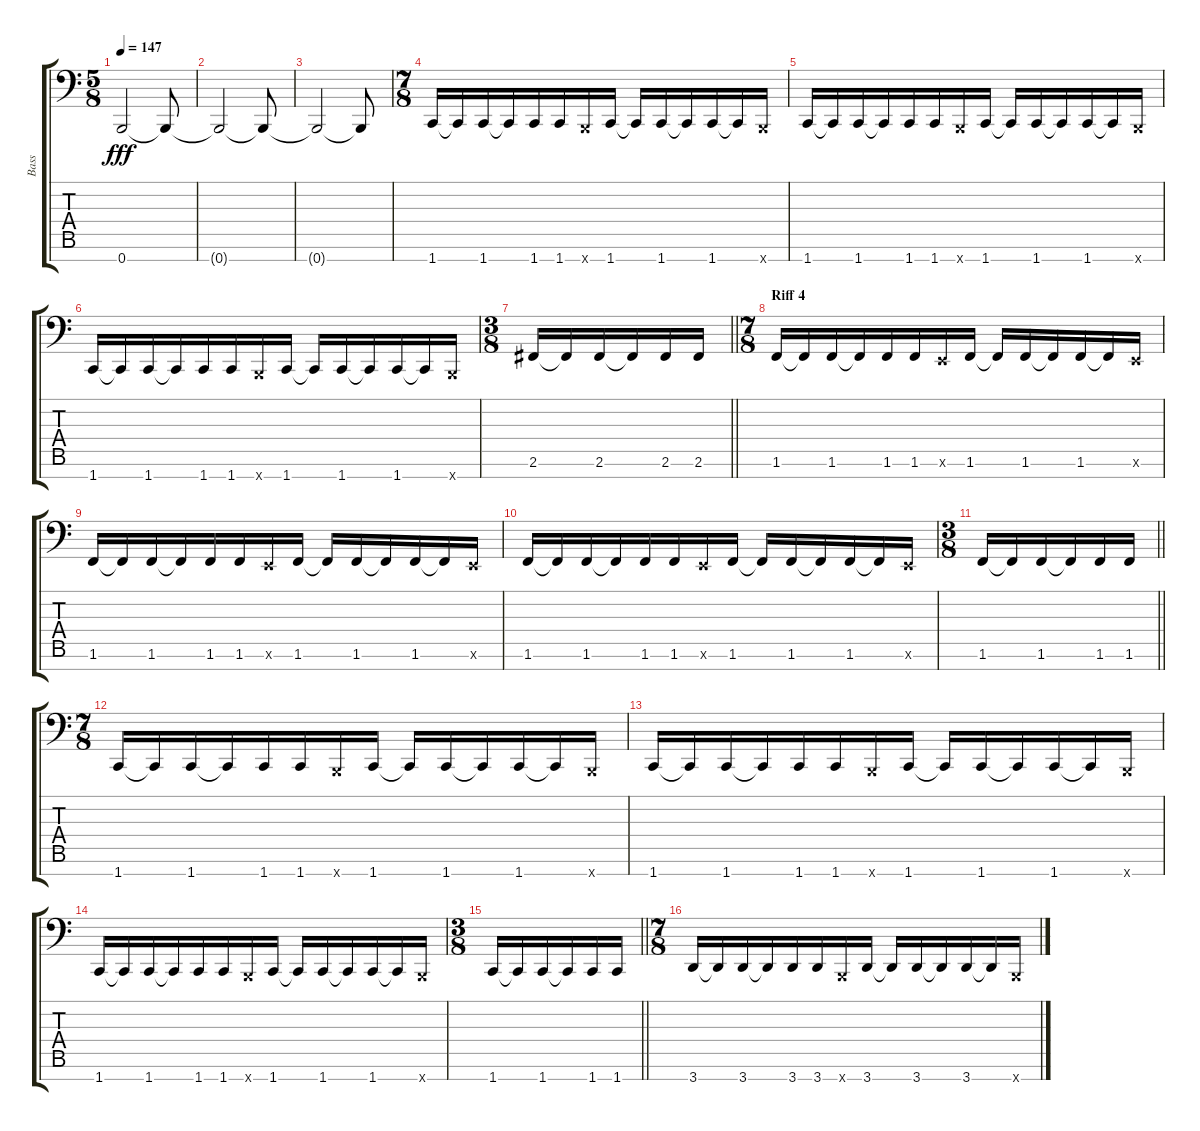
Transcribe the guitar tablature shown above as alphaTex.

\track ("Bass" "Bass") {instrument electricbassfinger}
\staff {score tabs}
\tuning (E3 B2 G2 D2 A1 E1 B0) {hide}
\ts (5 8)
\tempo 147
\clef f4
\ks c
0.7{t}.2{dy fff} 0.7{t}.8 |
0.7{t}.2 0.7{t}.8 |
0.7{t}.2 0.7{t}.8 |
\ts (7 8)
1.7.16 1.7{t}.16 1.7.16 1.7{t}.16 1.7.16 1.7.16 0.7{x}.16 1.7.16 1.7{t}.16 1.7.16 1.7{t}.16 1.7.16 1.7{t}.16 0.7{x}.16 |
1.7.16 1.7{t}.16 1.7.16 1.7{t}.16 1.7.16 1.7.16 0.7{x}.16 1.7.16 1.7{t}.16 1.7.16 1.7{t}.16 1.7.16 1.7{t}.16 0.7{x}.16 |
1.7.16 1.7{t}.16 1.7.16 1.7{t}.16 1.7.16 1.7.16 0.7{x}.16 1.7.16 1.7{t}.16 1.7.16 1.7{t}.16 1.7.16 1.7{t}.16 0.7{x}.16 |
\ts (3 8)
\barLineRight lightlight
2.6.16 2.6{t}.16 2.6.16 2.6{t}.16 2.6.16 2.6.16 |
\ts (7 8)
\section ("" "Riff 4")
1.6.16 1.6{t}.16 1.6.16 1.6{t}.16 1.6.16 1.6.16 0.6{x}.16 1.6.16 1.6{t}.16 1.6.16 1.6{t}.16 1.6.16 1.6{t}.16 0.6{x}.16 |
1.6.16 1.6{t}.16 1.6.16 1.6{t}.16 1.6.16 1.6.16 0.6{x}.16 1.6.16 1.6{t}.16 1.6.16 1.6{t}.16 1.6.16 1.6{t}.16 0.6{x}.16 |
1.6.16 1.6{t}.16 1.6.16 1.6{t}.16 1.6.16 1.6.16 0.6{x}.16 1.6.16 1.6{t}.16 1.6.16 1.6{t}.16 1.6.16 1.6{t}.16 0.6{x}.16 |
\ts (3 8)
\barLineRight lightlight
1.6.16 1.6{t}.16 1.6.16 1.6{t}.16 1.6.16 1.6.16 |
\ts (7 8)
1.7.16 1.7{t}.16 1.7.16 1.7{t}.16 1.7.16 1.7.16 0.7{x}.16 1.7.16 1.7{t}.16 1.7.16 1.7{t}.16 1.7.16 1.7{t}.16 0.7{x}.16 |
1.7.16 1.7{t}.16 1.7.16 1.7{t}.16 1.7.16 1.7.16 0.7{x}.16 1.7.16 1.7{t}.16 1.7.16 1.7{t}.16 1.7.16 1.7{t}.16 0.7{x}.16 |
1.7.16 1.7{t}.16 1.7.16 1.7{t}.16 1.7.16 1.7.16 0.7{x}.16 1.7.16 1.7{t}.16 1.7.16 1.7{t}.16 1.7.16 1.7{t}.16 0.7{x}.16 |
\ts (3 8)
\barLineRight lightlight
1.7.16 1.7{t}.16 1.7.16 1.7{t}.16 1.7.16 1.7.16 |
\ts (7 8)
3.7.16 3.7{t}.16 3.7.16 3.7{t}.16 3.7.16 3.7.16 0.7{x}.16 3.7.16 3.7{t}.16 3.7.16 3.7{t}.16 3.7.16 3.7{t}.16 0.7{x}.16
